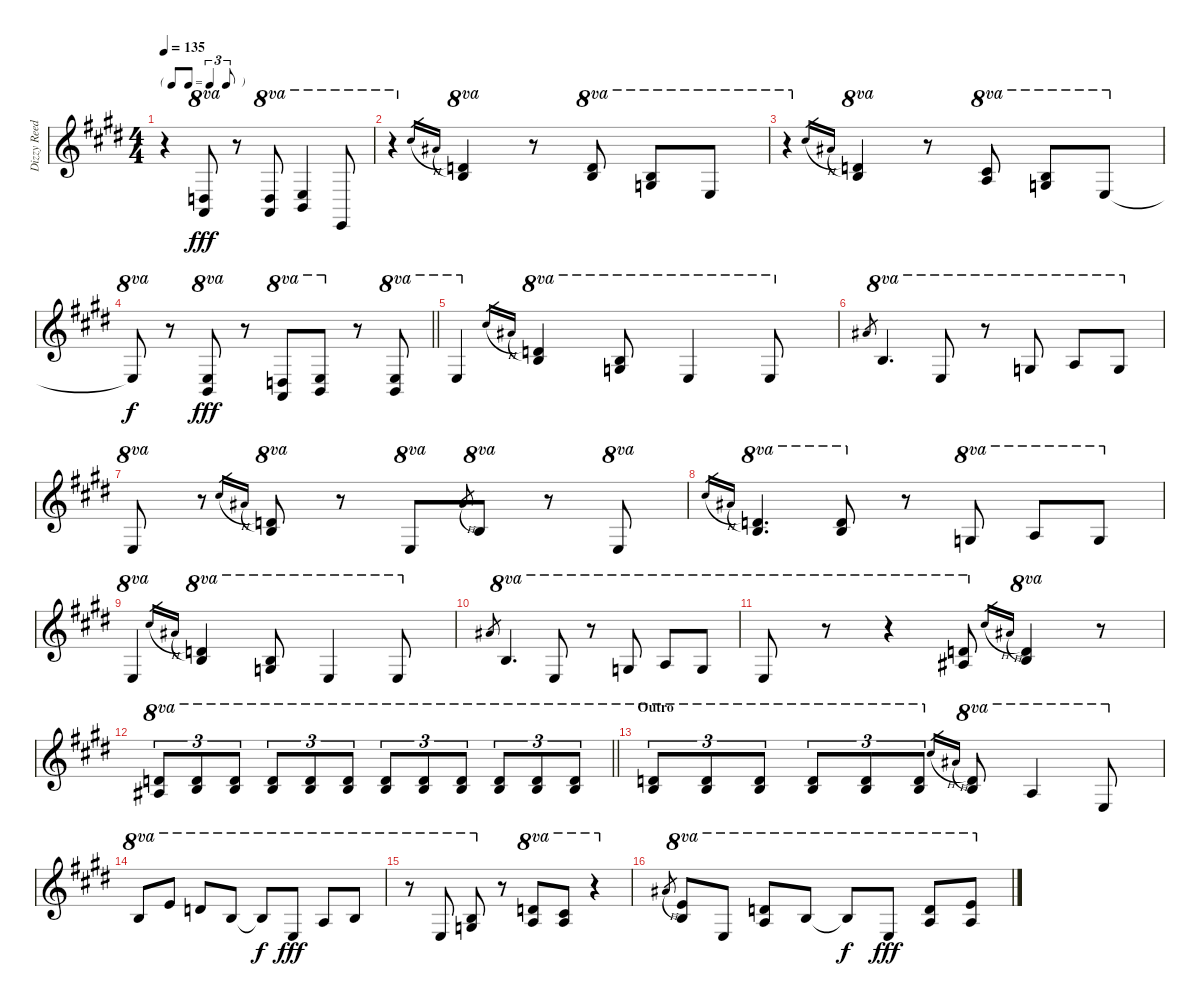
\track ("Dizzy Reed - Keyboards" "Dizzy Reed") {instrument electricgrandpiano}
\staff {score}
\tuning (E4 B3 G3 D3 A2 E2) {hide}
\ts (4 4)
\tf triplet8th
\tempo 135
\clef g2
\ks e
r.4{dy fff} (7.3 7.4).8{ot 8va} r.8 (7.3 7.4).8{ot 8va} (9.3 9.4).4{ot 8va} 7.5.8{ot 8va} |
r.4{ot 8va} 14.2{h}.16{gr} 15.3{h}.16{gr} (15.2 16.3).4{ot 8va} r.8 (15.2 16.3).8{ot 8va} (16.3 17.4).8{ot 8va} 9.3.8{ot 8va} |
r.4{ot 8va} 14.2{h}.16{gr} 15.3{h}.16{gr} (15.2 16.3).4{ot 8va} r.8 (14.2 14.3).8{ot 8va} (12.2 12.3).8{ot 8va} 14.4.8{ot 8va} |
\barLineRight lightlight
14.4{t}.8{ot 8va dy f} r.8 (14.4 14.5).8{ot 8va dy fff} r.8 (12.4 12.5).8{ot 8va} (14.4 14.5).8{ot 8va} r.8 (14.4 14.5).8{ot 8va} |
\section ("" "")
14.4.4{ot 8va} 14.2{h}.16{gr} 15.3{h}.16{gr} (15.2 16.3).4{ot 8va} (12.2 12.3).8{ot 8va} 14.4.4{ot 8va} 14.4.8{ot 8va} |
15.3.8{gr} 16.3.4{d ot 8va} 14.4.8{ot 8va} r.8{ot 8va} 12.3.8{ot 8va} 14.3.8{ot 8va} 12.3.8{ot 8va} |
14.4.8{ot 8va} r.8 14.2{h}.16{gr} 15.3{h}.16{gr} (15.2 16.3).8{ot 8va} r.8 14.4.8{ot 8va} 15.3{h}.8{gr} 16.3.8{ot 8va} r.8 14.4.8{ot 8va} |
14.2{h}.16{gr} 15.3{h}.16{gr} (15.2 16.3).4{d ot 8va} (15.2 16.3).8{ot 8va} r.8 12.3.8{ot 8va} 14.3.8{ot 8va} 12.3.8{ot 8va} |
14.4.4{ot 8va} 14.2{h}.16{gr} 15.3{h}.16{gr} (15.2 16.3).4{ot 8va} (12.2 12.3).8{ot 8va} 14.4.4{ot 8va} 14.4.8{ot 8va} |
15.3.8{gr} 16.3.4{d ot 8va} 14.4.8{ot 8va} r.8{ot 8va} 12.3.8{ot 8va} 14.3.8{ot 8va} 12.3.8{ot 8va} |
14.4.8{ot 8va} r.8{ot 8va} r.4{ot 8va} (15.2 15.3).8{ot 8va} 14.2{h}.16{gr} 15.3{h}.16{gr} (15.2 16.3).4{ot 8va} r.8 |
\barLineRight lightlight
(15.2 15.3).8{tu (3 2) ot 8va} (15.2 16.3).8{tu (3 2) ot 8va} (15.2 16.3).8{tu (3 2) ot 8va} (15.2 16.3).8{tu (3 2) ot 8va} (15.2 16.3).8{tu (3 2) ot 8va} (15.2 16.3).8{tu (3 2) ot 8va} (15.2 16.3).8{tu (3 2) ot 8va} (15.2 16.3).8{tu (3 2) ot 8va} (15.2 16.3).8{tu (3 2) ot 8va} (15.2 16.3).8{tu (3 2) ot 8va} (15.2 16.3).8{tu (3 2) ot 8va} (15.2 16.3).8{tu (3 2) ot 8va} |
\section ("" "Outro")
(15.2 16.3).8{tu (3 2) ot 8va} (15.2 16.3).8{tu (3 2) ot 8va} (15.2 16.3).8{tu (3 2) ot 8va} (15.2 16.3).8{tu (3 2) ot 8va} (15.2 16.3).8{tu (3 2) ot 8va} (15.2 16.3).8{tu (3 2) ot 8va} 14.2{h}.16{gr} 15.3{h}.16{gr} (15.2 16.3).8{ot 8va} 14.3.4{ot 8va} 14.4.8{ot 8va} |
16.3.8{ot 8va} 17.2.8{ot 8va} 15.2.8{ot 8va} 16.3.8{ot 8va} 16.3{t}.8{ot 8va dy f} 9.3.8{ot 8va dy fff} 14.3.8{ot 8va} 16.3.8{ot 8va} |
r.8{ot 8va} 9.3.8{ot 8va} (12.2 12.3).8{ot 8va} r.8 (15.2 14.3).8{ot 8va} (14.2 14.3).8{ot 8va} r.4{ot 8va} |
15.3{h}.8{gr} (17.2 16.3).8{ot 8va} 14.4.8{ot 8va} (15.2 14.3).8{ot 8va} 16.3.8{ot 8va} 16.3{t}.8{ot 8va dy f} 14.4.8{ot 8va dy fff} (15.2 14.3).8{ot 8va} (17.2 14.3).8{ot 8va}
